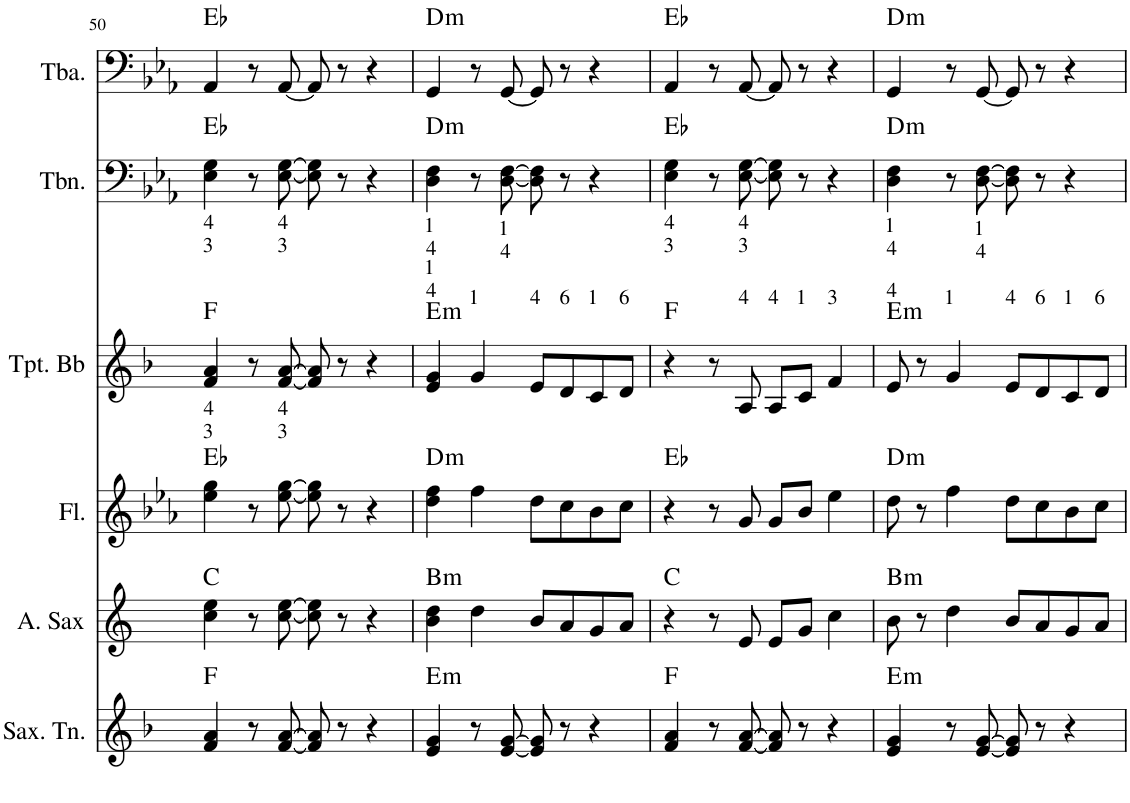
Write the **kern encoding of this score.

**kern	**harte	**kern	**harte	**kern	**harte	**kern	**harte	**kern	**harte	**kern	**harte
*part6	*part6	*part5	*part5	*part4	*part4	*part3	*part3	*part2	*part2	*part1	*part1
*staff6	*	*staff5	*	*staff4	*	*staff3	*	*staff2	*	*staff1	*
*I"Saxofone Tenor	*	*I"Saxofone Alto	*	*I"Flauta	*	*I"Trompete Bb	*	*I"Trombone	*	*I"Tuba	*
*I'Sax. Tn.	*	*	*	*I'Fl.	*	*I'Tpt. Bb	*	*I'Tbn.	*	*I'Tba.	*
!!LO:PB:g=z
*clefG2	*	*clefG2	*	*clefG2	*	*clefG2	*	*clefF4	*	*clefF4	*
*Trd8c14	*	*Trd5c9	*	*	*	*Trd1c2	*	*	*	*	*
*k[b-]	*	*k[]	*	*k[b-e-a-]	*	*k[b-]	*	*k[b-e-a-]	*	*k[b-e-a-]	*
*M4/4	*	*M4/4	*	*M4/4	*	*M4/4	*	*M4/4	*	*M4/4	*
=50	=50	=50	=50	=50	=50	=50	=50	=50	=50	=50	=50
!	!	!	!	!	!	!	!	!LO:TX:b:t=4	!	!	!
!	!	!	!	!	!	!	!	!LO:TX:b:t=3	!	!	!
!	!	!	!	!	!	!LO:TX:b:t=4	!	!	!	!	!
!	!	!	!	!	!	!LO:TX:b:t=3	!	!	!	!	!
4f/ 4a/	F:maj	4cc\ 4ee\	C:maj	4ee-\ 4gg\	Eb:maj	4f/ 4a/	F:maj	4E-\ 4G\	Eb:maj	4AA-/	Eb:maj
8r	.	8r	.	8r	.	8r	.	8r	.	8r	.
!	!	!	!	!	!	!	!	!LO:TX:b:t=4	!	!	!
!	!	!	!	!	!	!	!	!LO:TX:b:t=3	!	!	!
!	!	!	!	!	!	!LO:TX:b:t=4	!	!	!	!	!
!	!	!	!	!	!	!LO:TX:b:t=3	!	!	!	!	!
[8f/ [8a/	.	[8cc\ [8ee\	.	[8ee-\ [8gg\	.	[8f/ [8a/	.	[8E-\ [8G\	.	[8AA-/	.
8f/] 8a/]	.	8cc\] 8ee\]	.	8ee-\] 8gg\]	.	8f/] 8a/]	.	8E-\] 8G\]	.	8AA-/]	.
8r	.	8r	.	8r	.	8r	.	8r	.	8r	.
4r	.	4r	.	4r	.	4r	.	4r	.	4r	.
=51	=51	=51	=51	=51	=51	=51	=51	=51	=51	=51	=51
!	!	!	!	!	!	!	!	!LO:TX:b:t=1	!	!	!
!	!	!	!	!	!	!	!	!LO:TX:b:t=4	!	!	!
!	!	!	!	!	!	!LO:TX:a:t=1	!	!	!	!	!
!	!LO:H:kt=m	!	!LO:H:kt=m	!	!LO:H:kt=m	!LO:TX:a:t=4	!LO:H:kt=m	!	!LO:H:kt=m	!	!LO:H:kt=m
4e/ 4g/	E:min	4b\ 4dd\	B:min	4dd\ 4ff\	D:min	4e/ 4g/	E:min	4D\ 4F\	D:min	4GG/	D:min
!	!	!	!	!	!	!LO:TX:a:t=1	!	!	!	!	!
8r	.	4dd\	.	4ff\	.	4g/	.	8r	.	8r	.
!	!	!	!	!	!	!	!	!LO:TX:b:t=1	!	!	!
!	!	!	!	!	!	!	!	!LO:TX:b:t=4	!	!	!
[8e/ [8g/	.	.	.	.	.	.	.	[8D\ [8F\	.	[8GG/	.
!	!	!	!	!	!	!LO:TX:a:t=4	!	!	!	!	!
8e/] 8g/]	.	8b/L	.	8dd\L	.	8e/L	.	8D\] 8F\]	.	8GG/]	.
!	!	!	!	!	!	!LO:TX:a:t=6	!	!	!	!	!
8r	.	8a/	.	8cc\	.	8d/	.	8r	.	8r	.
!	!	!	!	!	!	!LO:TX:a:t=1	!	!	!	!	!
4r	.	8g/	.	8b-\	.	8c/	.	4r	.	4r	.
!	!	!	!	!	!	!LO:TX:a:t=6	!	!	!	!	!
.	.	8a/J	.	8cc\J	.	8d/J	.	.	.	.	.
=52	=52	=52	=52	=52	=52	=52	=52	=52	=52	=52	=52
!	!	!	!	!	!	!	!	!LO:TX:b:t=4	!	!	!
!	!	!	!	!	!	!	!	!LO:TX:b:t=3	!	!	!
4f/ 4a/	F:maj	4r	C:maj	4r	Eb:maj	4r	F:maj	4E-\ 4G\	Eb:maj	4AA-/	Eb:maj
8r	.	8r	.	8r	.	8r	.	8r	.	8r	.
!	!	!	!	!	!	!	!	!LO:TX:b:t=4	!	!	!
!	!	!	!	!	!	!	!	!LO:TX:b:t=3	!	!	!
!	!	!	!	!	!	!LO:TX:a:t=4	!	!	!	!	!
[8f/ [8a/	.	8e/	.	8g/	.	8A/	.	[8E-\ [8G\	.	[8AA-/	.
!	!	!	!	!	!	!LO:TX:a:t=4	!	!	!	!	!
8f/] 8a/]	.	8e/L	.	8g/L	.	8A/L	.	8E-\] 8G\]	.	8AA-/]	.
!	!	!	!	!	!	!LO:TX:a:t=1	!	!	!	!	!
8r	.	8g/J	.	8b-/J	.	8c/J	.	8r	.	8r	.
!	!	!	!	!	!	!LO:TX:a:t=3	!	!	!	!	!
4r	.	4cc\	.	4ee-\	.	4f/	.	4r	.	4r	.
=53	=53	=53	=53	=53	=53	=53	=53	=53	=53	=53	=53
!	!	!	!	!	!	!	!	!LO:TX:b:t=1	!	!	!
!	!	!	!	!	!	!	!	!LO:TX:b:t=4	!	!	!
!	!LO:H:kt=m	!	!LO:H:kt=m	!	!LO:H:kt=m	!LO:TX:a:t=4	!LO:H:kt=m	!	!LO:H:kt=m	!	!LO:H:kt=m
4e/ 4g/	E:min	8b\	B:min	8dd\	D:min	8e/	E:min	4D\ 4F\	D:min	4GG/	D:min
.	.	8r	.	8r	.	8r	.	.	.	.	.
!	!	!	!	!	!	!LO:TX:a:t=1	!	!	!	!	!
8r	.	4dd\	.	4ff\	.	4g/	.	8r	.	8r	.
!	!	!	!	!	!	!	!	!LO:TX:b:t=1	!	!	!
!	!	!	!	!	!	!	!	!LO:TX:b:t=4	!	!	!
[8e/ [8g/	.	.	.	.	.	.	.	[8D\ [8F\	.	[8GG/	.
!	!	!	!	!	!	!LO:TX:a:t=4	!	!	!	!	!
8e/] 8g/]	.	8b/L	.	8dd\L	.	8e/L	.	8D\] 8F\]	.	8GG/]	.
!	!	!	!	!	!	!LO:TX:a:t=6	!	!	!	!	!
8r	.	8a/	.	8cc\	.	8d/	.	8r	.	8r	.
!	!	!	!	!	!	!LO:TX:a:t=1	!	!	!	!	!
4r	.	8g/	.	8b-\	.	8c/	.	4r	.	4r	.
!	!	!	!	!	!	!LO:TX:a:t=6	!	!	!	!	!
.	.	8a/J	.	8cc\J	.	8d/J	.	.	.	.	.
=	=	=	=	=	=	=	=	=	=	=	=
*-	*-	*-	*-	*-	*-	*-	*-	*-	*-	*-	*-
